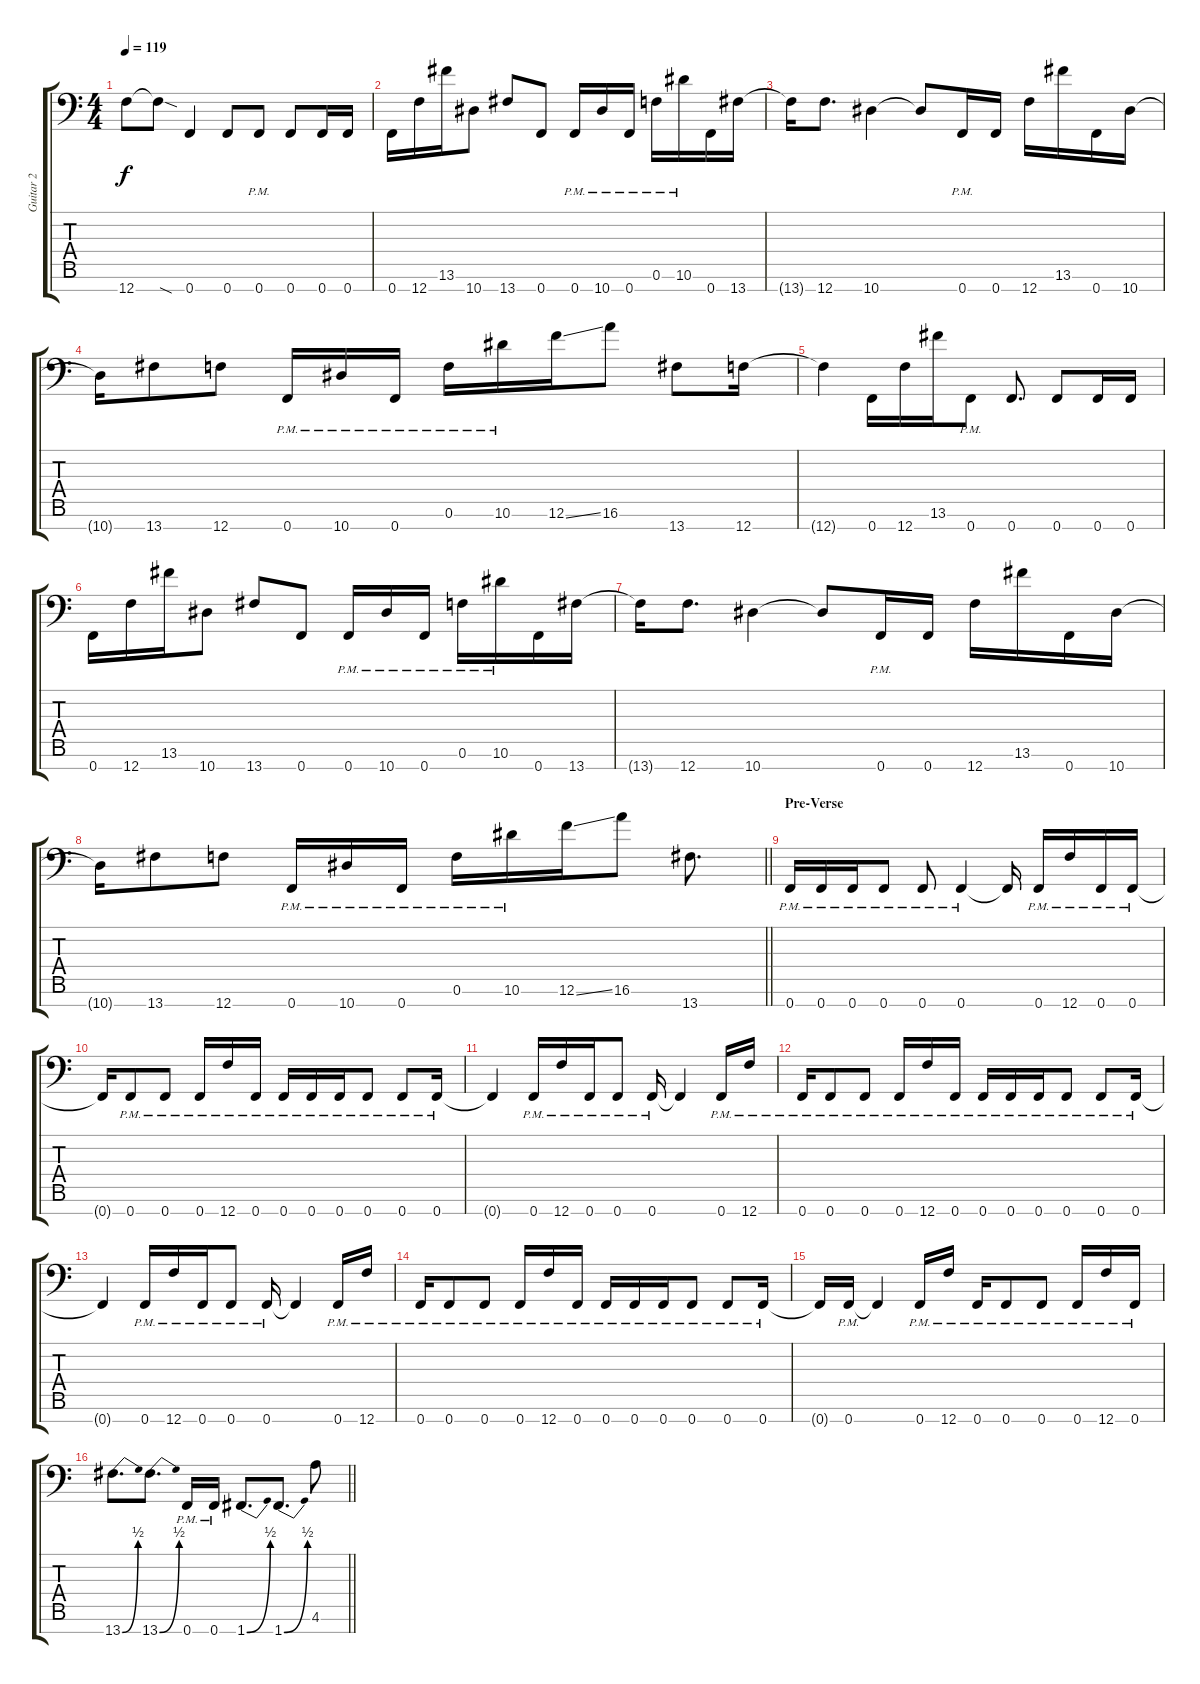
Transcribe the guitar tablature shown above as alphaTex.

\track ("Guitar 2" "Guitar 2") {instrument overdrivenguitar}
\staff {score tabs}
\tuning (Eb4 Bb3 F3 Eb3 Bb2 F2 F1) {hide}
\ts (4 4)
\tempo 119
\clef f4
\ks c
12.7{t}.8{dy f} 12.7{sod t}.8 0.7.4 0.7.8 0.7{pm}.8 0.7.8 0.7.16 0.7.16 |
0.7.16 12.7.16 13.6.16 10.7.8 13.7.8 0.7.8 0.7{pm}.16 10.7{pm}.16 0.7{pm}.16 0.6{pm}.16 10.6{pm}.16 0.7.16 13.7.16 |
13.7{t}.16 12.7.8{d} 10.7.4 10.7{t}.8 0.7{pm}.16 0.7.16 12.7.16 13.6.16 0.7.16 10.7.16 |
10.7{t}.16 13.7.8 12.7.8 0.7{pm}.16 10.7{pm}.16 0.7{pm}.16 0.6{pm}.16 10.6{pm}.16 12.6{ss}.16 16.6.8 13.7.8 12.7.16 |
12.7{t}.4 0.7.16 12.7.16 13.6.16 0.7{pm}.8 0.7.8{d} 0.7.8 0.7.16 0.7.16 |
0.7.16 12.7.16 13.6.16 10.7.8 13.7.8 0.7.8 0.7{pm}.16 10.7{pm}.16 0.7{pm}.16 0.6{pm}.16 10.6{pm}.16 0.7.16 13.7.16 |
13.7{t}.16 12.7.8{d} 10.7.4 10.7{t}.8 0.7{pm}.16 0.7.16 12.7.16 13.6.16 0.7.16 10.7.16 |
\barLineRight lightlight
10.7{t}.16 13.7.8 12.7.8 0.7{pm}.16 10.7{pm}.16 0.7{pm}.16 0.6{pm}.16 10.6{pm}.16 12.6{ss}.16 16.6.8 13.7.8{d} |
\section ("" "Pre-Verse")
0.7{pm}.16 0.7{pm}.16 0.7{pm}.16 0.7{pm}.8 0.7{pm}.8 0.7{pm}.4 0.7{t}.16 0.7{pm}.16 12.7{pm}.16 0.7{pm}.16 0.7{pm}.16 |
0.7{t}.16 0.7{pm}.8 0.7{pm}.8 0.7{pm}.16 12.7{pm}.16 0.7{pm}.16 0.7{pm}.16 0.7{pm}.16 0.7{pm}.16 0.7{pm}.8 0.7{pm}.8 0.7{pm}.16 |
0.7{t}.4 0.7{pm}.16 12.7{pm}.16 0.7{pm}.16 0.7{pm}.8 0.7{pm}.16 0.7{t}.4 0.7{pm}.16 12.7{pm}.16 |
0.7{pm}.16 0.7{pm}.8 0.7{pm}.8 0.7{pm}.16 12.7{pm}.16 0.7{pm}.16 0.7{pm}.16 0.7{pm}.16 0.7{pm}.16 0.7{pm}.8 0.7{pm}.8 0.7{pm}.16 |
0.7{t}.4 0.7{pm}.16 12.7{pm}.16 0.7{pm}.16 0.7{pm}.8 0.7{pm}.16 0.7{t}.4 0.7{pm}.16 12.7{pm}.16 |
0.7{pm}.16 0.7{pm}.8 0.7{pm}.8 0.7{pm}.16 12.7{pm}.16 0.7{pm}.16 0.7{pm}.16 0.7{pm}.16 0.7{pm}.16 0.7{pm}.8 0.7{pm}.8 0.7{pm}.16 |
0.7{t}.16 0.7{pm}.16 0.7{t}.4 0.7{pm}.16 12.7{pm}.16 0.7{pm}.16 0.7{pm}.8 0.7{pm}.8 0.7{pm}.16 12.7{pm}.16 0.7{pm}.16 |
\barLineRight lightlight
13.7{be (bend 0 0 60 2)}.8{d} 13.7{be (bend 0 0 60 2)}.8{d} 0.7{pm}.16 0.7{pm}.16 1.7{be (bend 0 0 60 2)}.8{d} 1.7{be (bend 0 0 60 2)}.8{d} 4.6.8
